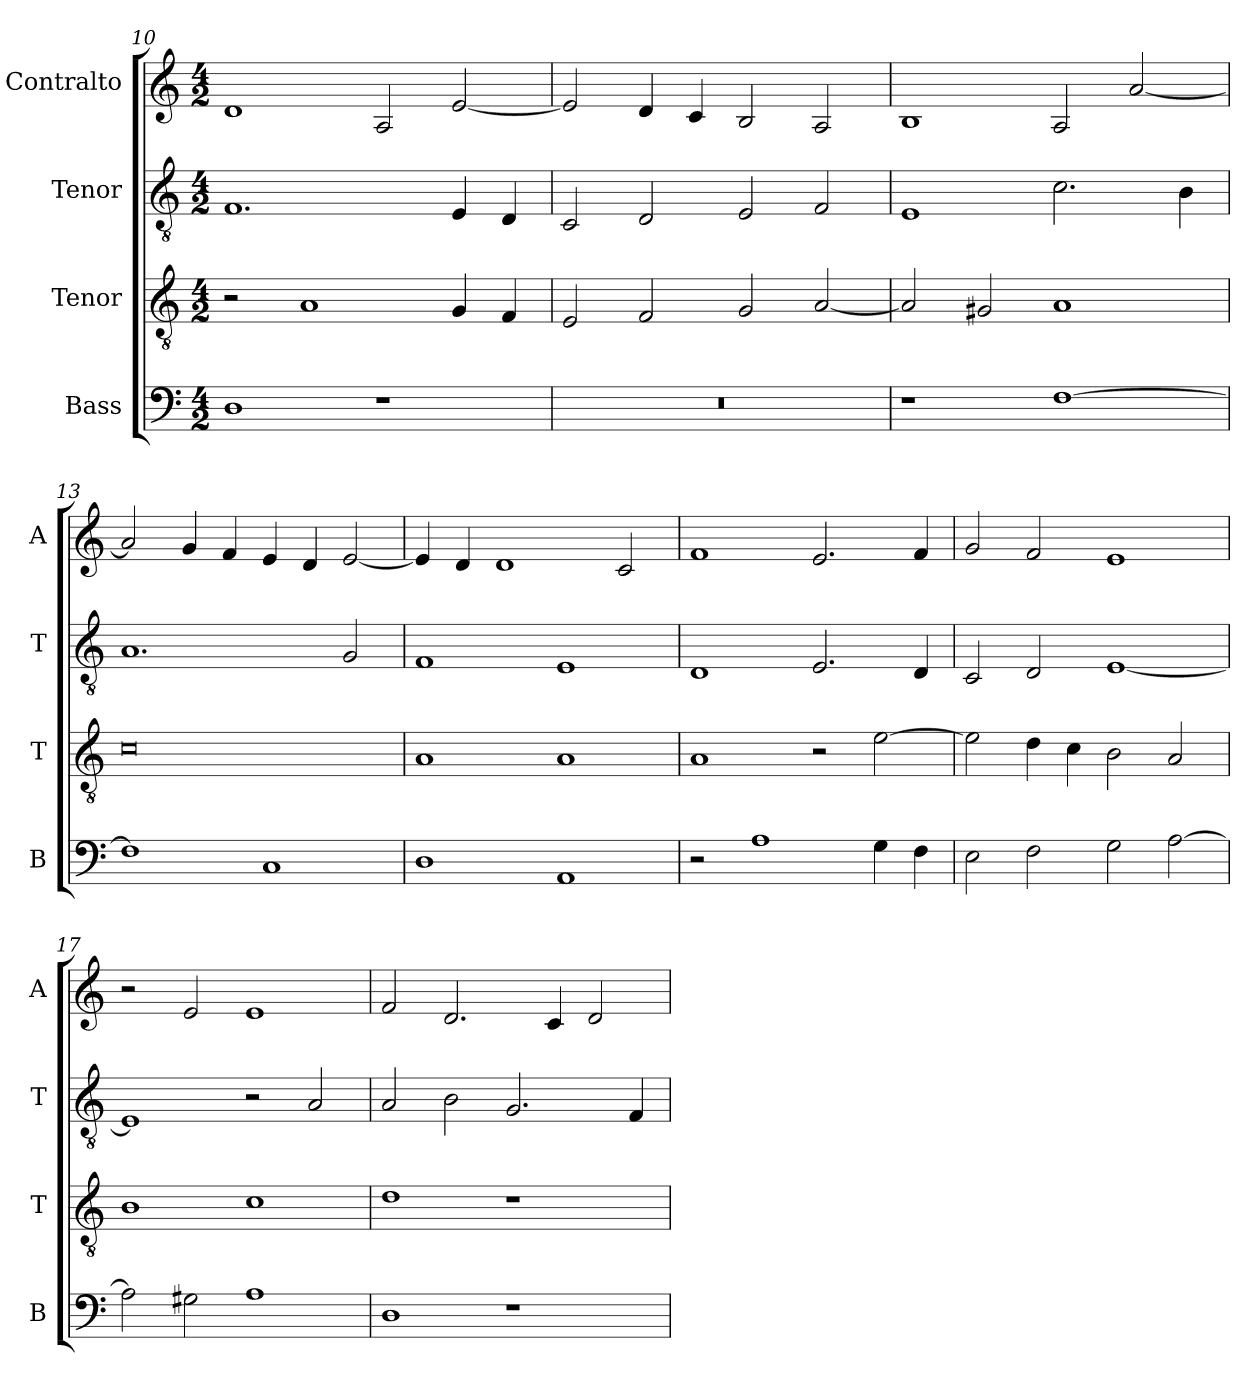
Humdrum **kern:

**kern	**kern	**kern	**kern
*part4	*part3	*part2	*part1
*staff4	*staff3	*staff2	*staff1
*I"Bass	*I"Tenor	*I"Tenor	*I"Contralto
*I'B	*I'T	*I'T	*I'A
*clefF4	*clefGv2	*clefGv2	*clefG2
*k[]	*k[]	*k[]	*k[]
*E:phr	*E:phr	*E:phr	*E:phr
*M4/2	*M4/2	*M4/2	*M4/2
=10	=10	=10	=10
1D	2r	1.F	1d
.	1A	.	.
1r	.	.	2A
.	4G	4E	[2e
.	4F	4D	.
=11	=11	=11	=11
0r	2E	2C	2e]
.	2F	2D	4d
.	.	.	4c
.	2G	2E	2B
.	[2A	2F	2A
=12	=12	=12	=12
1r	2A]	1E	1B
.	2G#X	.	.
[1F	1A	2.c	2A
.	.	.	[2a
.	.	4B	.
=13	=13	=13	=13
1F]	0c	1.A	2a]
.	.	.	4g
.	.	.	4f
1C	.	.	4e
.	.	.	4d
.	.	2G	[2e
=14	=14	=14	=14
1D	1A	1F	4e]
.	.	.	4d
.	.	.	1d
1AA	1A	1E	.
.	.	.	2c
=15	=15	=15	=15
2r	1A	1D	1f
1A	.	.	.
.	2r	2.E	2.e
4G	[2e	.	.
4F	.	4D	4f
=16	=16	=16	=16
2E	2e]	2C	2g
2F	4d	2D	2f
.	4c	.	.
2G	2B	[1E	1e
[2A	2A	.	.
=17	=17	=17	=17
2A]	1B	1E]	2r
2G#X	.	.	2e
1A	1c	2r	1e
.	.	2A	.
=18	=18	=18	=18
1D	1d	2A	2f
.	.	2B	2.d
1r	1r	2.G	.
.	.	.	4c
.	.	.	2d
.	.	4F	.
=	=	=	=
*-	*-	*-	*-
